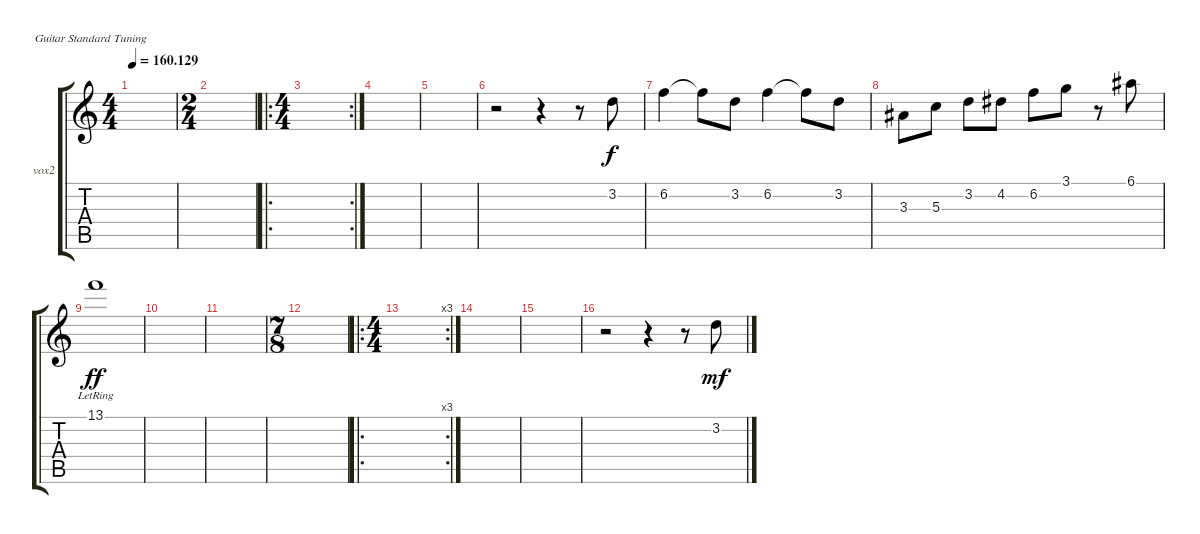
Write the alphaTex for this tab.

\defaultSystemsLayout 4
\bracketExtendMode groupsimilarinstruments
\firstSystemTrackNameOrientation horizontal
\otherSystemsTrackNameOrientation horizontal
\track ("vox2" "vox2") {instrument acousticguitarnylon}
\staff {score tabs}
\tuning (E4 B3 G3 D3 A2 E2)
\ts (4 4)
\tempo
160.129
\accidentals auto
\clef g2
\ottava regular
\simile none
\ks c
|
\ts (2 4)
|
\ro
\rc 2
\ts (4 4)
|
|
|
r.2 r.4 r.8 3.2.8 |
6.2.4 6.2{t}.8 3.2.8 6.2.4 6.2{t}.8 3.2.8 |
3.3.8 5.3.8 3.2.8 4.2.8 6.2.8 3.1.8 r.8 6.1.8 |
13.1{lr}.1{dy ff} |
|
|
\ts (7 8)
|
\ro
\rc 3
\ts (4 4)
|
|
|
r.2 r.4 r.8 3.2.8{dy mf}
